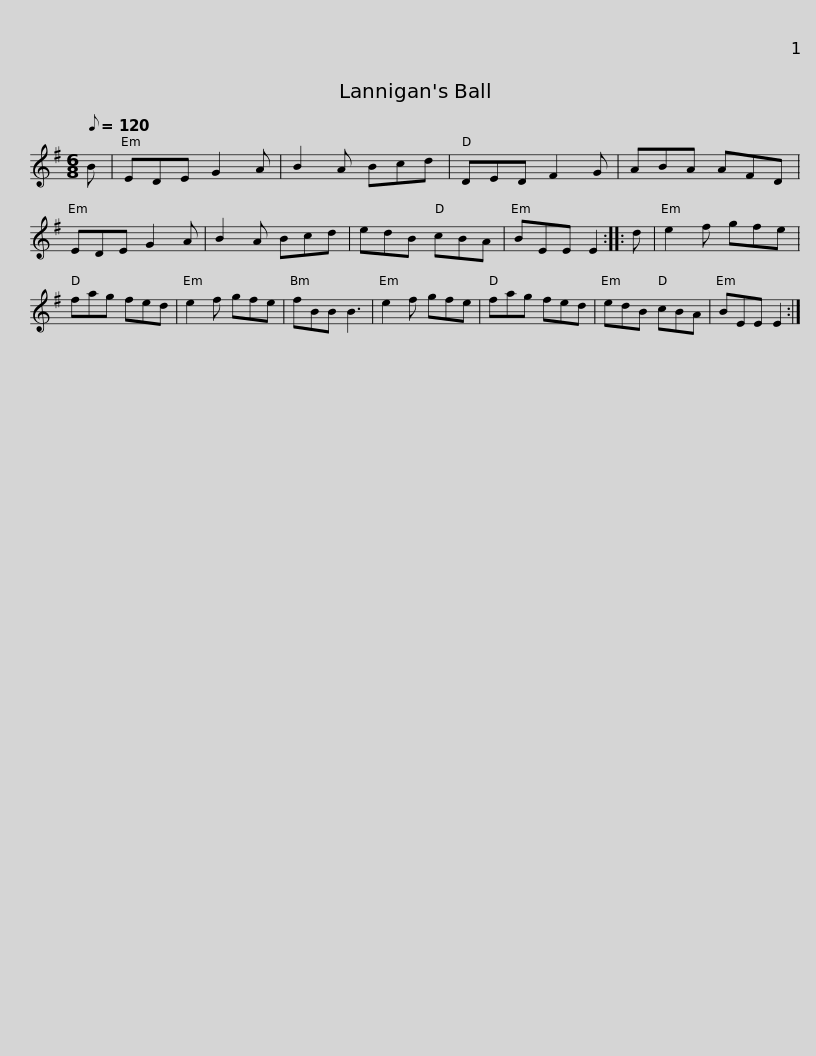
X:1
L:1/8
Q:1/8=120
M:6/8
I:linebreak $
K:Emin
V:1 treble
V:1
 B | EDE G2 A | B2 A Bcd | DED F2 G | ABA AFD | %5
 EDE G2 A | B2 A Bcd | edB cBA |$ BEE E2 :: d | %10
 e2 f gfe | fag fed | e2 f gfe | fBB B3 | e2 f gfe | %15
 fag fed | edB cBA |$ BEE E2 :| %18
